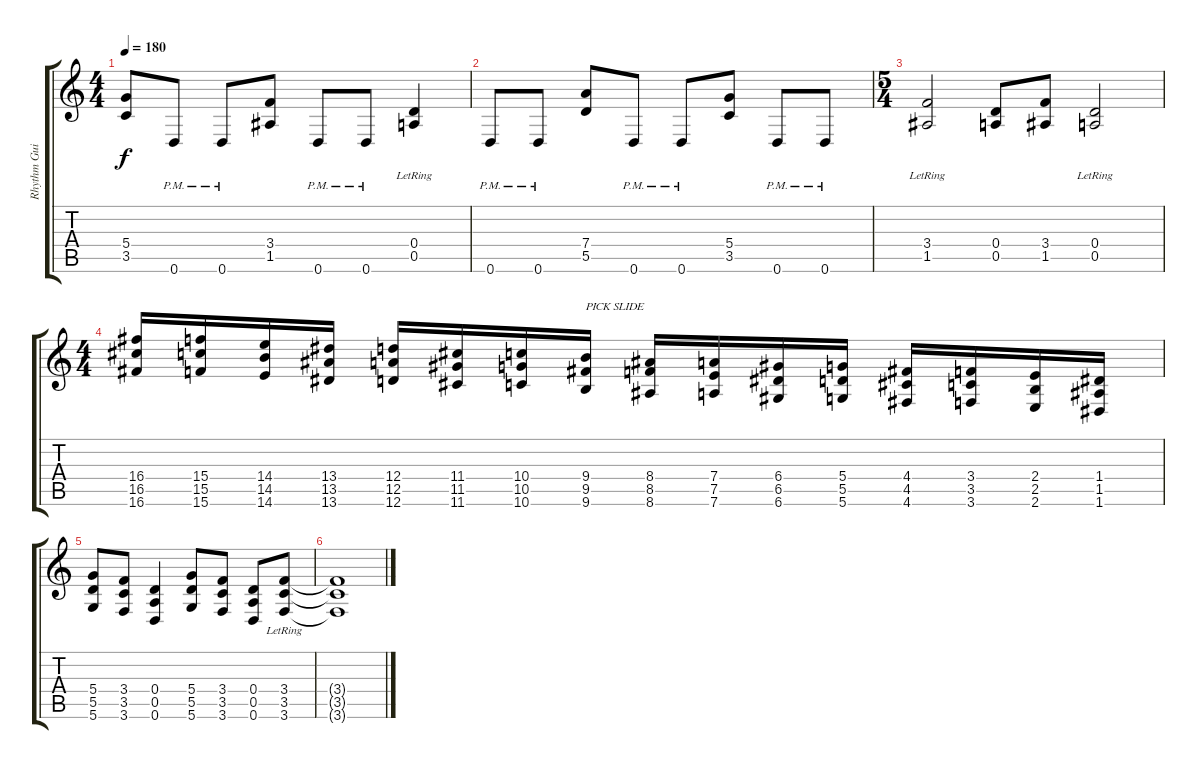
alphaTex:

\track ("Rhythm Guitar" "Rhythm Gui") {instrument distortionguitar}
\staff {score tabs}
\tuning (E4 B3 G3 D3 A2 D2) {hide}
\ts (4 4)
\tempo 180
\clef g2
\ks c
(5.4 3.5).8{dy f} 0.6{pm}.8 0.6{pm}.8 (3.4 1.5).8 0.6{pm}.8 0.6{pm}.8 (0.4{lr} 0.5{lr}).4 |
0.6{pm}.8 0.6{pm}.8 (7.4 5.5).8 0.6{pm}.8 0.6{pm}.8 (5.4 3.5).8 0.6{pm}.8 0.6{pm}.8 |
\ts (5 4)
(3.4{lr} 1.5{lr}).2 (0.4 0.5).8 (3.4 1.5).8 (0.4{lr} 0.5{lr}).2 |
\ts (4 4)
(16.4 16.5 16.6).16{instrument guitarfretnoise} (15.4 15.5 15.6).16 (14.4 14.5 14.6).16 (13.4 13.5 13.6).16 (12.4 12.5 12.6).16 (11.4 11.5 11.6).16 (10.4 10.5 10.6).16 (9.4 9.5 9.6).16{txt "PICK SLIDE"} (8.4 8.5 8.6).16 (7.4 7.5 7.6).16 (6.4 6.5 6.6).16 (5.4 5.5 5.6).16 (4.4 4.5 4.6).16 (3.4 3.5 3.6).16 (2.4 2.5 2.6).16 (1.4 1.5 1.6).16 |
(5.4 5.5 5.6).8{instrument distortionguitar} (3.4 3.5 3.6).8 (0.4 0.5 0.6).4 (5.4 5.5 5.6).8 (3.4 3.5 3.6).8 (0.4 0.5 0.6).8 (3.4 3.5{lr} 3.6).8 |
(3.4{t} 3.5{t} 3.6{t}).1
